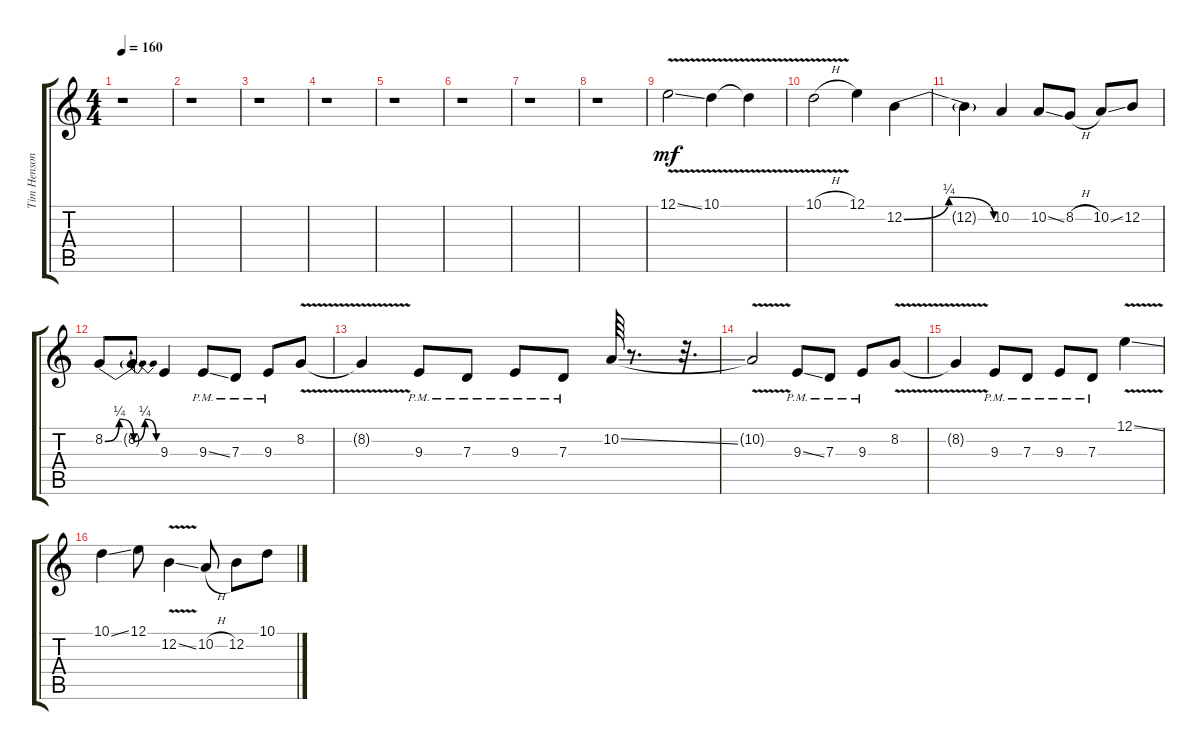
\track ("Tim Henson Solo" "Tim Henson") {instrument violin}
\staff {score tabs}
\tuning (E4 B3 G3 D3 A2 D2) {hide}
\ts (4 4)
\tempo 160
\clef g2
\ks c
r.1{dy mf} |
r.1 |
r.1 |
r.1 |
r.1 |
r.1 |
r.1 |
r.1 |
12.1{v ss}.2 10.1{v}.4 10.1{v t}.4 |
10.1{v h}.2 12.1.4 12.2{be (bendrelease 0 0 30 1 30 1 60 0)}.4 |
12.2{t}.4 10.2.4 10.2{ss}.8 8.2{h}.8 10.2{ss}.8 12.2.8 |
8.2{be (bendrelease 0 0 30 1 30 1 60 0)}.8 8.2{be (bendrelease 0 0 30 1 30 1 60 0) t}.8 9.3.4 9.3{ss pm}.8 7.3{pm}.8 9.3{pm}.8 8.2{v}.8 |
8.2{v t}.4 9.3{pm}.8 7.3{pm}.8 9.3{pm}.8 7.3{pm}.8 10.2{ss}.64 r.8{d} r.32{d} |
10.2{v t}.2 9.3{ss pm}.8 7.3{pm}.8 9.3{pm}.8 8.2{v}.8 |
8.2{v t}.4 9.3{pm}.8 7.3{pm}.8 9.3{pm}.8 7.3{pm}.8 12.1{v ss}.4 |
10.1{ss}.4 12.1.8 12.2{v ss}.4 10.2{h}.8 12.2.8 10.1.8
